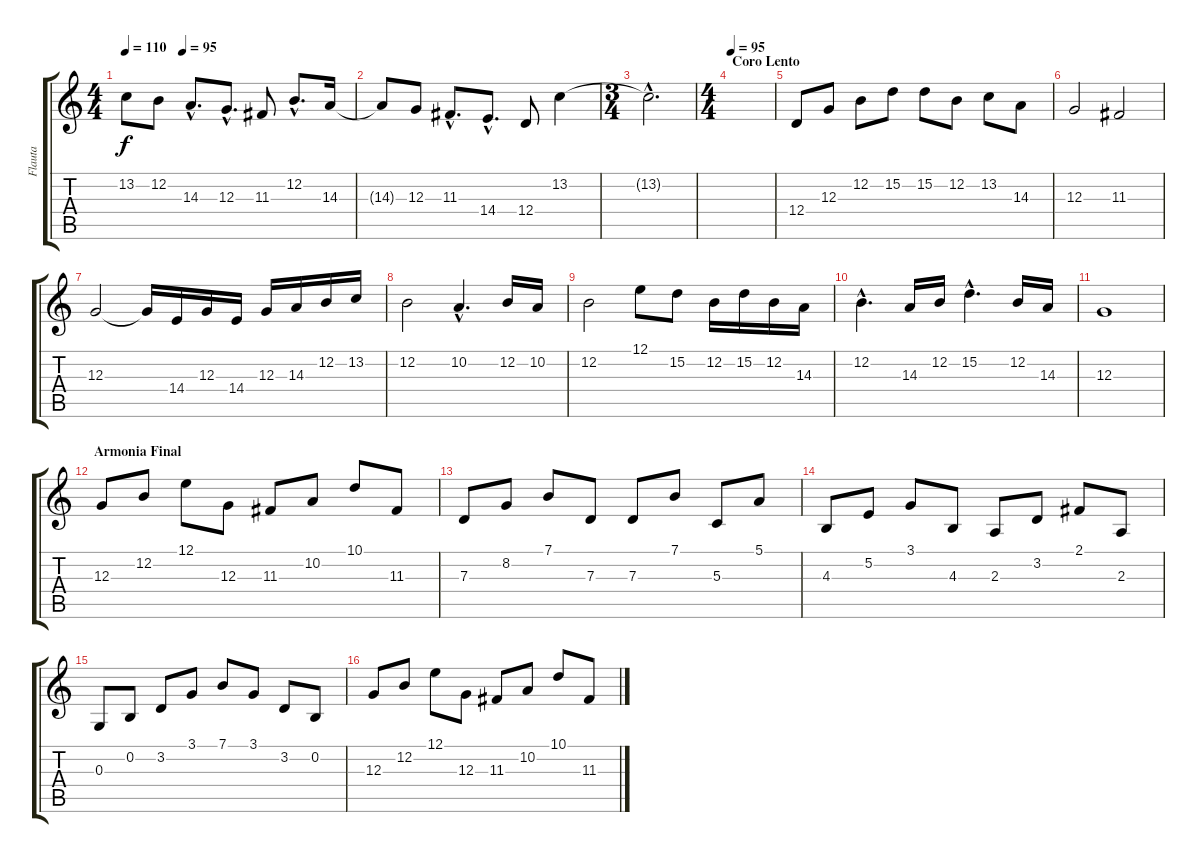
\track ("Flauta" "Flauta") {instrument flute}
\staff {score tabs}
\tuning (E4 B3 G3 D3 A2 E2) {hide}
\ts (4 4)
\tempo 110
\tempo (95 0.25)
\clef g2
\ks c
13.2{t}.8{dy f} 12.2.8 14.3{hac}.8{d} 12.3{hac}.8{d} 11.3.8 12.2{hac}.8{d} 14.3.16 |
14.3{t}.8 12.3.8 11.3{hac}.8{d} 14.4{hac}.8{d} 12.4.8 13.2.4 |
\ts (3 4)
13.2{hac t}.2{d} |
\ts (4 4)
\section ("" "Coro Lento")
\tempo 95
|
12.4.8 12.3.8 12.2.8 15.2.8 15.2.8 12.2.8 13.2.8 14.3.8 |
12.3.2 11.3.2 |
12.3.2 12.3{t}.16 14.4.16 12.3.16 14.4.16 12.3.16 14.3.16 12.2.16 13.2.16 |
12.2.2 10.2{hac}.4{d} 12.2.16 10.2.16 |
12.2.2 12.1.8 15.2.8 12.2.16 15.2.16 12.2.16 14.3.16 |
12.2{hac}.4{d} 14.3.16 12.2.16 15.2{hac}.4{d} 12.2.16 14.3.16 |
12.3.1 |
\section ("" "Armonia Final")
12.3.8 12.2.8 12.1.8 12.3.8 11.3.8 10.2.8 10.1.8 11.3.8 |
7.3.8 8.2.8 7.1.8 7.3.8 7.3.8 7.1.8 5.3.8 5.1.8 |
4.3.8 5.2.8 3.1.8 4.3.8 2.3.8 3.2.8 2.1.8 2.3.8 |
0.3.8 0.2.8 3.2.8 3.1.8 7.1.8 3.1.8 3.2.8 0.2.8 |
12.3.8 12.2.8 12.1.8 12.3.8 11.3.8 10.2.8 10.1.8 11.3.8
